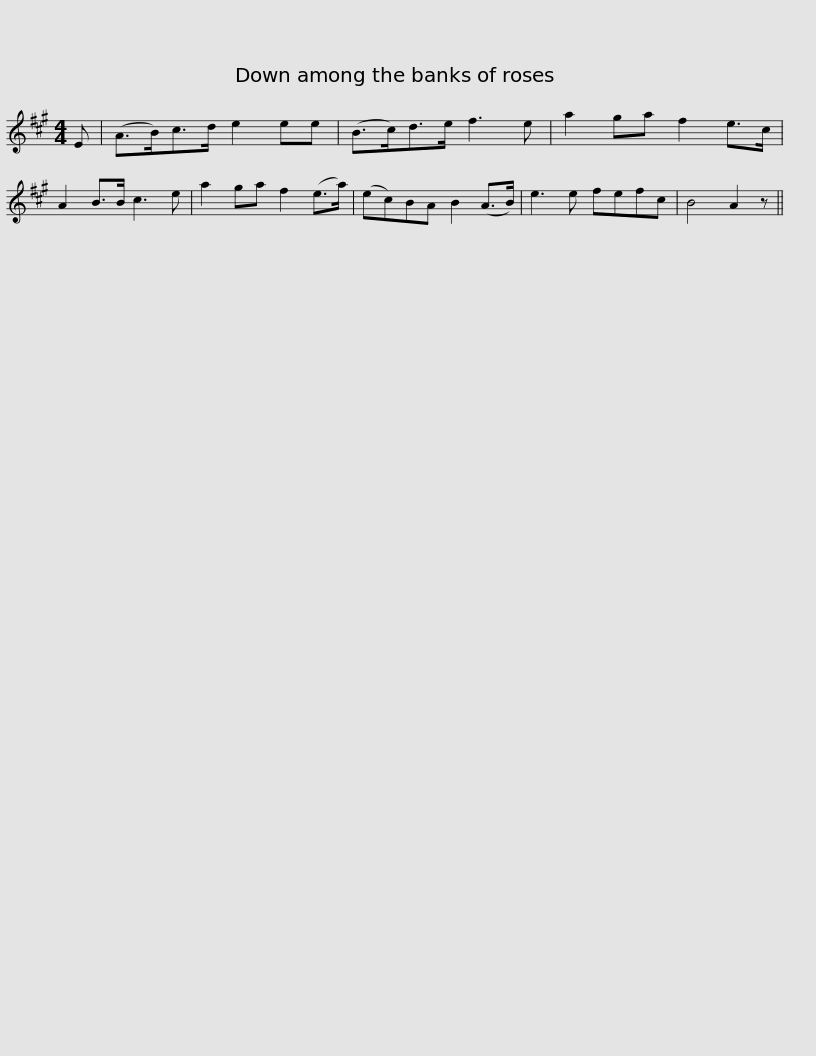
X:1
L:1/8
M:4/4
I:linebreak $
K:A
V:1 treble
V:1
 E | (A>B)c>d e2 ee | (B>c)d>e f3 e | a2 ga f2 e>c | A2 B>B c3 e | %5
 a2 ga f2 (e>a) |$ (ec)BA B2 (A>B) | e3 e fefc | B4 A2 z || %9
